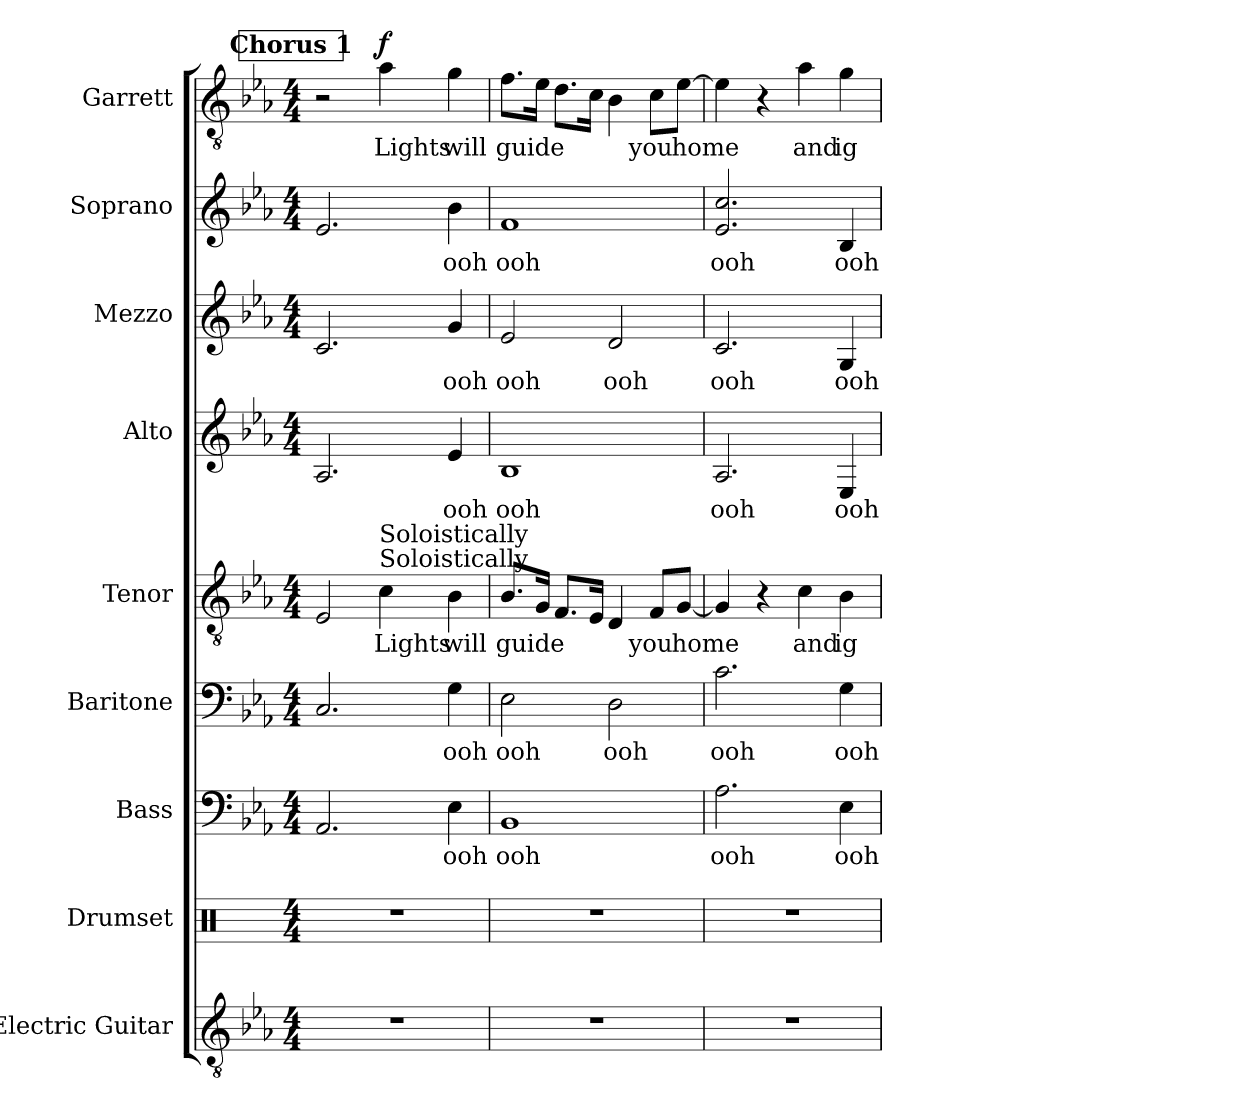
**kern	**kern	**kern	**text	**dynam	**kern	**text	**dynam	**kern	**text	**kern	**text	**dynam	**kern	**text	**dynam	**kern	**text	**dynam	**kern	**text	**dynam
*part9	*part8	*part7	*part7	*part7	*part6	*part6	*part6	*part5	*part5	*part4	*part4	*part4	*part3	*part3	*part3	*part2	*part2	*part2	*part1	*part1	*part1
*staff9	*staff8	*staff7	*staff7	*staff7	*staff6	*staff6	*staff6	*staff5	*staff5	*staff4	*staff4	*staff4	*staff3	*staff3	*staff3	*staff2	*staff2	*staff2	*staff1	*staff1	*staff1
*I"Electric Guitar	*I"Drumset	*I"Bass	*	*	*I"Baritone	*	*	*I"Tenor	*	*I"Alto	*	*	*I"Mezzo	*	*	*I"Soprano	*	*	*I"Garrett	*	*
*I'El. Guit.	*	*I'Bass	*	*	*I'Bari	*	*	*I'Ten	*	*I'Alt	*	*	*I'Mez	*	*	*I'Sop	*	*	*I'G	*	*
*clefGv2	*clefX	*clefF4	*	*	*clefF4	*	*	*clefGv2	*	*clefG2	*	*	*clefG2	*	*	*clefG2	*	*	*clefGv2	*	*
*k[b-e-a-]	*k[]	*k[b-e-a-]	*	*	*k[b-e-a-]	*	*	*k[b-e-a-]	*	*k[b-e-a-]	*	*	*k[b-e-a-]	*	*	*k[b-e-a-]	*	*	*k[b-e-a-]	*	*
*M4/4	*M4/4	*M4/4	*	*	*M4/4	*	*	*M4/4	*	*M4/4	*	*	*M4/4	*	*	*M4/4	*	*	*M4/4	*	*
!!LO:REH:place=s1:a:B:fs=14:t=Chorus 1
=22	=22	=22	=22	=22	=22	=22	=22	=22	=22	=22	=22	=22	=22	=22	=22	=22	=22	=22	=22	=22	=22
!	!	!	!	!LO:DY:b	!	!	!	!	!	!	!	!	!	!	!	!	!	!	!	!	!
!	!	!	!	!LO:DY:n=1:b	!	!	!LO:DY:b	!	!	!	!	!	!	!	!	!	!	!	!	!	!
!	!	!	!	!	!	!	!LO:DY:n=1:b	!	!	!	!	!LO:DY:b	!	!	!	!	!	!	!	!	!
!	!	!	!	!	!	!	!	!	!	!	!	!LO:DY:n=1:b	!	!	!LO:DY:b	!	!	!	!	!	!
!	!	!	!	!	!	!	!	!	!	!	!	!	!	!	!LO:DY:n=1:b	!	!	!LO:DY:b	!	!	!
!	!	!	!	!	!	!	!	!	!	!	!	!	!	!	!	!	!	!LO:DY:n=1:b	!	!	!
1r	1r	2.AA-/	.	mp mp	2.C/	.	mp mp	2E-/	.	2.A-/	.	mp mp	2.c/	.	mp mp	2.e-/	.	mp mp	2r	.	.
!	!	!	!	!	!	!	!	!LO:TX:a:t=Soloistically	!	!	!	!	!	!	!	!	!	!	!	!	!
!	!	!	!	!	!	!	!	!LO:TX:a:t=Soloistically	!	!	!	!	!	!	!	!	!	!	!	!	!
!	!	!	!	!	!	!	!	!	!LO:LY:b	!	!	!	!	!	!	!	!	!	!	!LO:LY:b	!LO:DY:b
.	.	.	.	.	.	.	.	4c\	Lights	.	.	.	.	.	.	.	.	.	4a-\	Lights	f
!	!	!	!LO:LY:b	!	!	!LO:LY:b	!	!	!LO:LY:b	!	!LO:LY:b	!	!	!LO:LY:b	!	!	!LO:LY:b	!	!	!LO:LY:b	!
.	.	4E-\	ooh	.	4G\	ooh	.	4B-\	will	4e-/	ooh	.	4g/	ooh	.	4b-\	ooh	.	4g\	will	.
=23	=23	=23	=23	=23	=23	=23	=23	=23	=23	=23	=23	=23	=23	=23	=23	=23	=23	=23	=23	=23	=23
!	!	!	!LO:LY:b	!	!	!LO:LY:b	!	!	!LO:LY:b	!	!LO:LY:b	!	!	!LO:LY:b	!	!	!LO:LY:b	!	!	!LO:LY:b	!
1r	1r	1BB-	ooh	.	2E-\	ooh	.	8.B-/L	guide	1B-	ooh	.	2e-/	ooh	.	1f	ooh	.	8.f\L	guide	.
.	.	.	.	.	.	.	.	16G/Jk	.	.	.	.	.	.	.	.	.	.	16e-\Jk	.	.
.	.	.	.	.	.	.	.	8.F/L	.	.	.	.	.	.	.	.	.	.	8.d\L	.	.
.	.	.	.	.	.	.	.	16E-/Jk	.	.	.	.	.	.	.	.	.	.	16c\Jk	.	.
!	!	!	!	!	!	!LO:LY:b	!	!	!	!	!	!	!	!LO:LY:b	!	!	!	!	!	!	!
.	.	.	.	.	2D\	ooh	.	4D/	.	.	.	.	2d/	ooh	.	.	.	.	4B-\	.	.
!	!	!	!	!	!	!	!	!	!LO:LY:b	!	!	!	!	!	!	!	!	!	!	!LO:LY:b	!
.	.	.	.	.	.	.	.	8F/L	you	.	.	.	.	.	.	.	.	.	8c\L	you	.
!	!	!	!	!	!	!	!	!	!LO:LY:b	!	!	!	!	!	!	!	!	!	!	!LO:LY:b	!
.	.	.	.	.	.	.	.	[8G/J	home	.	.	.	.	.	.	.	.	.	[8e-\J	home	.
=24	=24	=24	=24	=24	=24	=24	=24	=24	=24	=24	=24	=24	=24	=24	=24	=24	=24	=24	=24	=24	=24
!	!	!	!LO:LY:b	!	!	!LO:LY:b	!	!	!	!	!LO:LY:b	!	!	!LO:LY:b	!	!	!LO:LY:b	!	!	!	!
1r	1r	2.A-\	ooh	.	2.c\	ooh	.	4G/]	.	2.A-/	ooh	.	2.c/	ooh	.	2.e-/ 2.cc/	ooh	.	4e-\]	.	.
.	.	.	.	.	.	.	.	4r	.	.	.	.	.	.	.	.	.	.	4r	.	.
!	!	!	!	!	!	!	!	!	!LO:LY:b	!	!	!	!	!	!	!	!	!	!	!LO:LY:b	!
.	.	.	.	.	.	.	.	4c\	and	.	.	.	.	.	.	.	.	.	4a-\	and	.
!	!	!	!LO:LY:b	!	!	!LO:LY:b	!	!	!LO:LY:b	!	!LO:LY:b	!	!	!LO:LY:b	!	!	!LO:LY:b	!	!	!LO:LY:b	!
.	.	4E-\	ooh	.	4G\	ooh	.	4B-\	ig-	4E-/	ooh	.	4G/	ooh	.	4B-/	ooh	.	4g\	ig-	.
=	=	=	=	=	=	=	=	=	=	=	=	=	=	=	=	=	=	=	=	=	=
*-	*-	*-	*-	*-	*-	*-	*-	*-	*-	*-	*-	*-	*-	*-	*-	*-	*-	*-	*-	*-	*-
